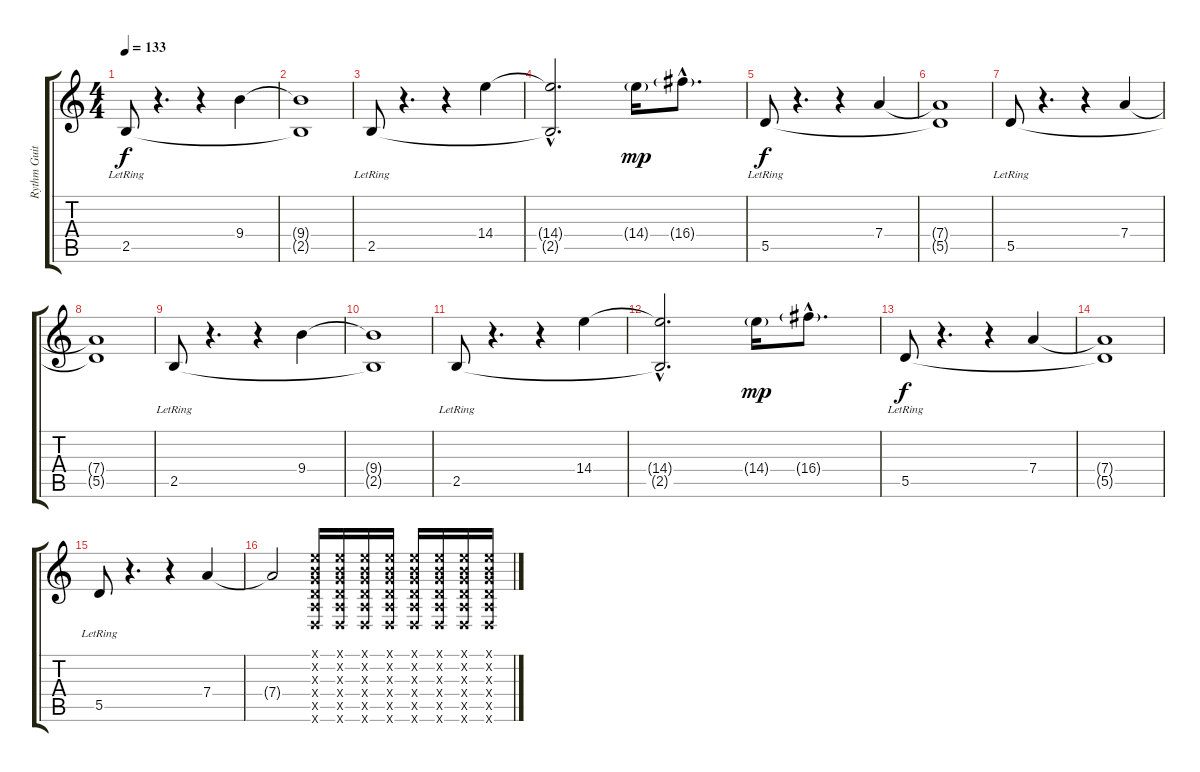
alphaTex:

\track ("Rythm Guitar" "Rythm Guit") {instrument electricguitarjazz}
\staff {score tabs}
\tuning (E4 B3 G3 D3 A2 D2) {hide}
\ts (4 4)
\tempo 133
\clef g2
\ks c
2.5{lr}.8{dy f volume 13 balance 14 instrument electricguitarjazz} r.4{d} r.4 9.4.4 |
(9.4{t} 2.5{t}).1 |
2.5{lr}.8 r.4{d} r.4 14.4.4 |
(14.4{hac t} 2.5{hac t}).2{d} 14.4{g}.16{dy mp} 16.4{g hac}.8{d} |
5.5{lr}.8{dy f} r.4{d} r.4 7.4.4 |
(7.4{t} 5.5{t}).1 |
5.5{lr}.8 r.4{d} r.4 7.4.4 |
(7.4{t} 5.5{t}).1 |
2.5{lr}.8 r.4{d} r.4 9.4.4 |
(9.4{t} 2.5{t}).1 |
2.5{lr}.8 r.4{d} r.4 14.4.4 |
(14.4{hac t} 2.5{hac t}).2{d} 14.4{g}.16{dy mp} 16.4{g hac}.8{d} |
5.5{lr}.8{dy f} r.4{d} r.4 7.4.4 |
(7.4{t} 5.5{t}).1 |
5.5{lr}.8 r.4{d} r.4 7.4.4 |
7.4{t}.2 (0.1{x} 0.2{x} 0.3{x} 0.4{x} 0.5{x} 0.6{x}).16{volume 13 balance 8 instrument distortionguitar} (0.1{x} 0.2{x} 0.3{x} 0.4{x} 0.5{x} 0.6{x}).16 (0.1{x} 0.2{x} 0.3{x} 0.4{x} 0.5{x} 0.6{x}).16 (0.1{x} 0.2{x} 0.3{x} 0.4{x} 0.5{x} 0.6{x}).16 (0.1{x} 0.2{x} 0.3{x} 0.4{x} 0.5{x} 0.6{x}).16 (0.1{x} 0.2{x} 0.3{x} 0.4{x} 0.5{x} 0.6{x}).16 (0.1{x} 0.2{x} 0.3{x} 0.4{x} 0.5{x} 0.6{x}).16 (0.1{x} 0.2{x} 0.3{x} 0.4{x} 0.5{x} 0.6{x}).16
